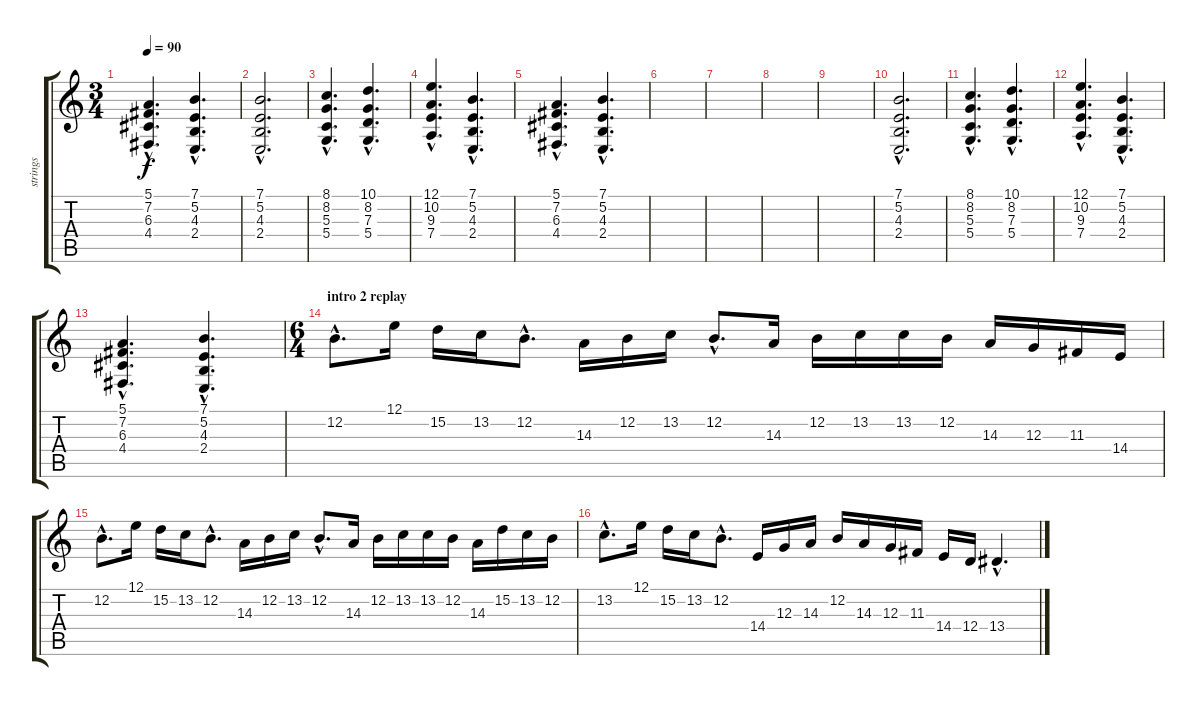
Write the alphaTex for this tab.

\track ("strings" "strings") {instrument stringensemble1}
\staff {score tabs}
\tuning (E4 B3 G3 D3 A2 E2) {hide}
\ts (3 4)
\tempo 90
\clef g2
\ks c
(5.1{hac} 7.2{hac} 6.3{hac} 4.4{hac}).4{d dy f} (7.1{hac} 5.2{hac} 4.3{hac} 2.4{hac}).4{d} |
(7.1{hac} 5.2{hac} 4.3{hac} 2.4{hac}).2{d} |
(8.1{hac} 8.2{hac} 5.3{hac} 5.4{hac}).4{d} (10.1{hac} 8.2{hac} 7.3{hac} 5.4{hac}).4{d} |
(12.1{hac} 10.2{hac} 9.3{hac} 7.4{hac}).4{d} (7.1{hac} 5.2{hac} 4.3{hac} 2.4{hac}).4{d} |
(5.1{hac} 7.2{hac} 6.3{hac} 4.4{hac}).4{d} (7.1{hac} 5.2{hac} 4.3{hac} 2.4{hac}).4{d} |
|
|
|
|
(7.1{hac} 5.2{hac} 4.3{hac} 2.4{hac}).2{d} |
(8.1{hac} 8.2{hac} 5.3{hac} 5.4{hac}).4{d} (10.1{hac} 8.2{hac} 7.3{hac} 5.4{hac}).4{d} |
(12.1{hac} 10.2{hac} 9.3{hac} 7.4{hac}).4{d} (7.1{hac} 5.2{hac} 4.3{hac} 2.4{hac}).4{d} |
(5.1{hac} 7.2{hac} 6.3{hac} 4.4{hac}).4{d} (7.1{hac} 5.2{hac} 4.3{hac} 2.4{hac}).4{d} |
\ts (6 4)
\section ("" "intro 2 replay")
12.2{hac}.8{d volume 13} 12.1.16 15.2.16 13.2.16 12.2{hac}.8{d} 14.3.16 12.2.16 13.2.16 12.2{hac}.8{d} 14.3.16 12.2.16 13.2.16 13.2.16 12.2.16 14.3.16 12.3.16 11.3.16 14.4.16 |
12.2{hac}.8{d} 12.1.16 15.2.16 13.2.16 12.2{hac}.8{d} 14.3.16 12.2.16 13.2.16 12.2{hac}.8{d} 14.3.16 12.2.16 13.2.16 13.2.16 12.2.16 14.3.16 15.2.16 13.2.16 12.2.16 |
13.2{hac}.8{d} 12.1.16 15.2.16 13.2.16 12.2{hac}.8{d} 14.4.16 12.3.16 14.3.16 12.2.16 14.3.16 12.3.16 11.3.16 14.4.16 12.4.16 13.4{hac}.4{d}
